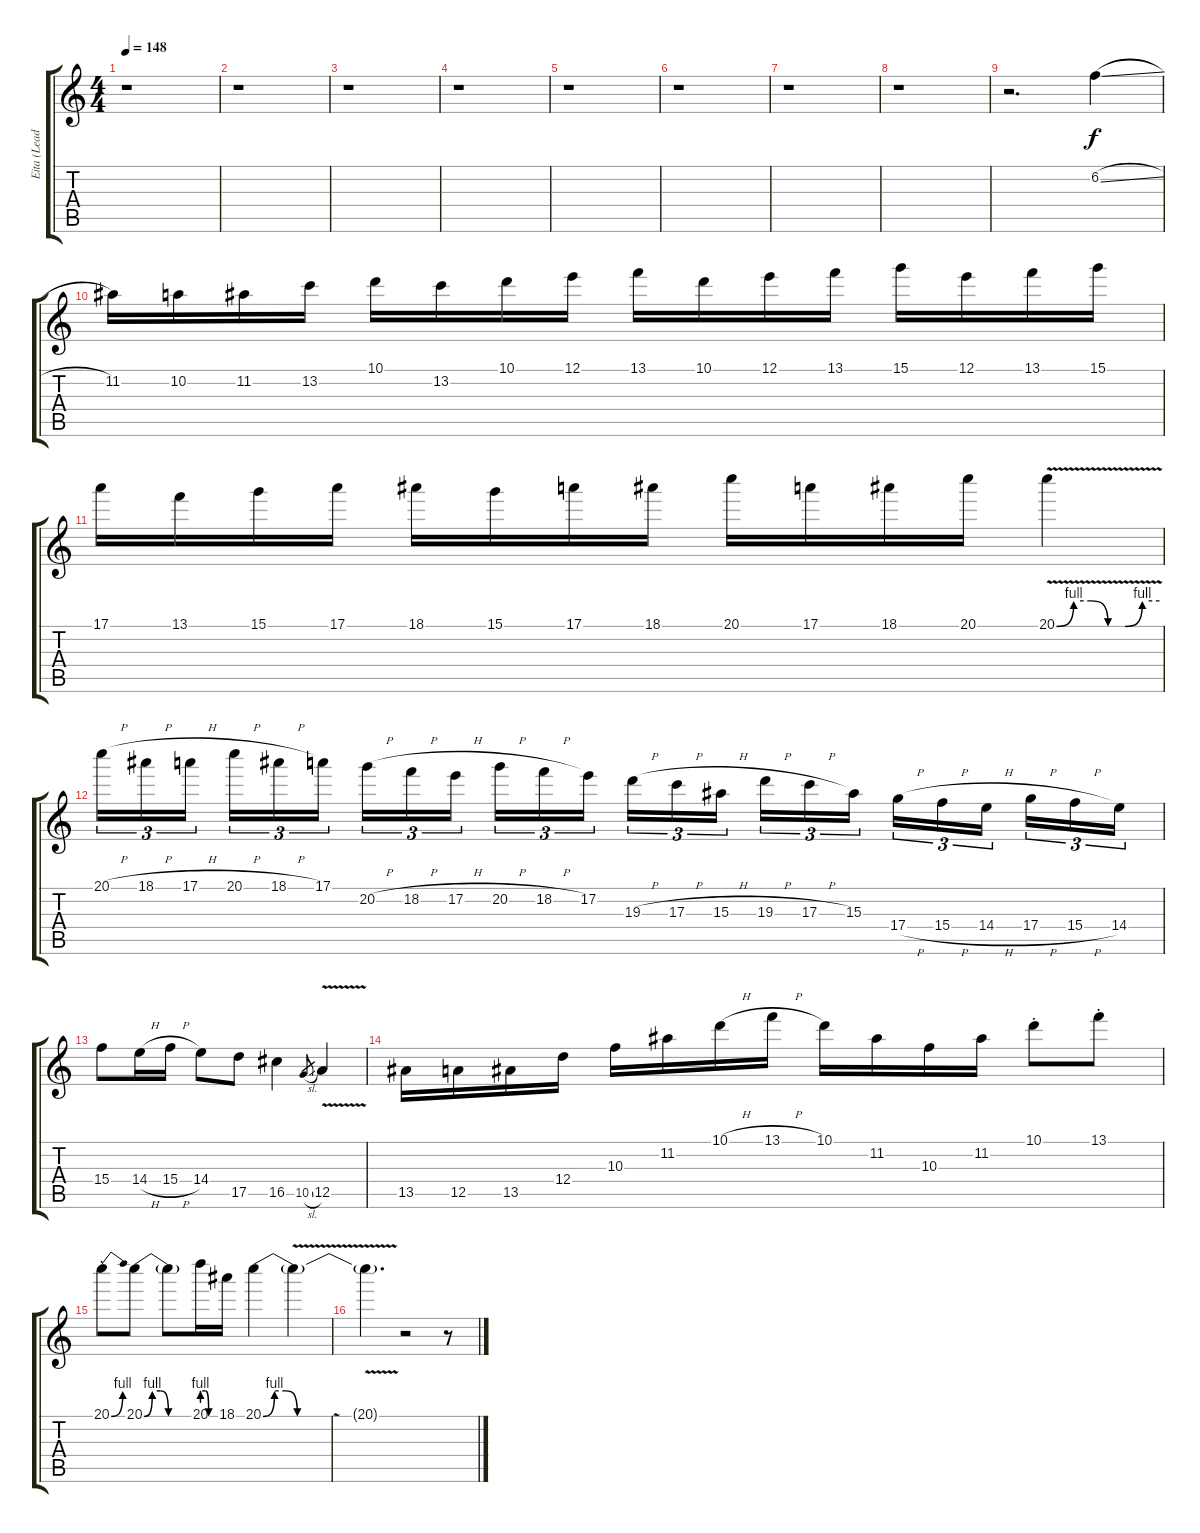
\track ("Eita (Lead G1)" "Eita (Lead") {instrument overdrivenguitar}
\staff {score tabs}
\tuning (E4 B3 G3 D3 A2 E2) {hide}
\ts (4 4)
\tempo 148
\clef g2
\ks c
r.1{dy f} |
r.1 |
r.1 |
r.1 |
r.1 |
r.1 |
r.1 |
r.1 |
r.2{d} 6.2{sl}.4{balance 8} |
11.2.16 10.2.16 11.2.16 13.2.16 10.1.16 13.2.16 10.1.16 12.1.16 13.1.16 10.1.16 12.1.16 13.1.16 15.1.16 12.1.16 13.1.16 15.1.16 |
17.1.16 13.1.16 15.1.16 17.1.16 18.1.16 15.1.16 17.1.16 18.1.16 20.1.16 17.1.16 18.1.16 20.1.16 20.1{be (custom 0 0 10 4 20 4 30 0 40 0 50 4 60 4) v}.4 |
20.1{h}.16{tu (3 2)} 18.1{h}.16{tu (3 2)} 17.1{h}.16{tu (3 2) beam splitsecondary} 20.1{h}.16{tu (3 2)} 18.1{h}.16{tu (3 2)} 17.1.16{tu (3 2)} 20.2{h}.16{tu (3 2)} 18.2{h}.16{tu (3 2)} 17.2{h}.16{tu (3 2) beam splitsecondary} 20.2{h}.16{tu (3 2)} 18.2{h}.16{tu (3 2)} 17.2.16{tu (3 2)} 19.3{h}.16{tu (3 2)} 17.3{h}.16{tu (3 2)} 15.3{h}.16{tu (3 2) beam splitsecondary} 19.3{h}.16{tu (3 2)} 17.3{h}.16{tu (3 2)} 15.3.16{tu (3 2)} 17.4{h}.16{tu (3 2)} 15.4{h}.16{tu (3 2)} 14.4{h}.16{tu (3 2) beam splitsecondary} 17.4{h}.16{tu (3 2)} 15.4{h}.16{tu (3 2)} 14.4.16{tu (3 2)} |
15.4.8 14.4{h}.16 15.4{h}.16 14.4.8 17.5.8 16.5.4 10.5{sl}.8{gr} 12.5{v}.4 |
13.5.16 12.5.16 13.5.16 12.4.16 10.3.16 11.2.16 10.1{h}.16 13.1{h}.16 10.1.16 11.2.16 10.3.16 11.2.16 10.1{st}.8 13.1{st}.8 |
20.1{be (bend 0 0 60 4) st}.8 20.1{be (custom 0 0 10 4 20 4 30 0 60 0)}.8 20.1{t}.8 20.1{be (custom 0 4 15 4 30 0 60 0)}.16 18.1.16 20.1{be (custom 0 0 10 4 20 4 30 0 60 0)}.4 20.1{v t}.4 |
20.1{t}.4{d} r.2 r.8
